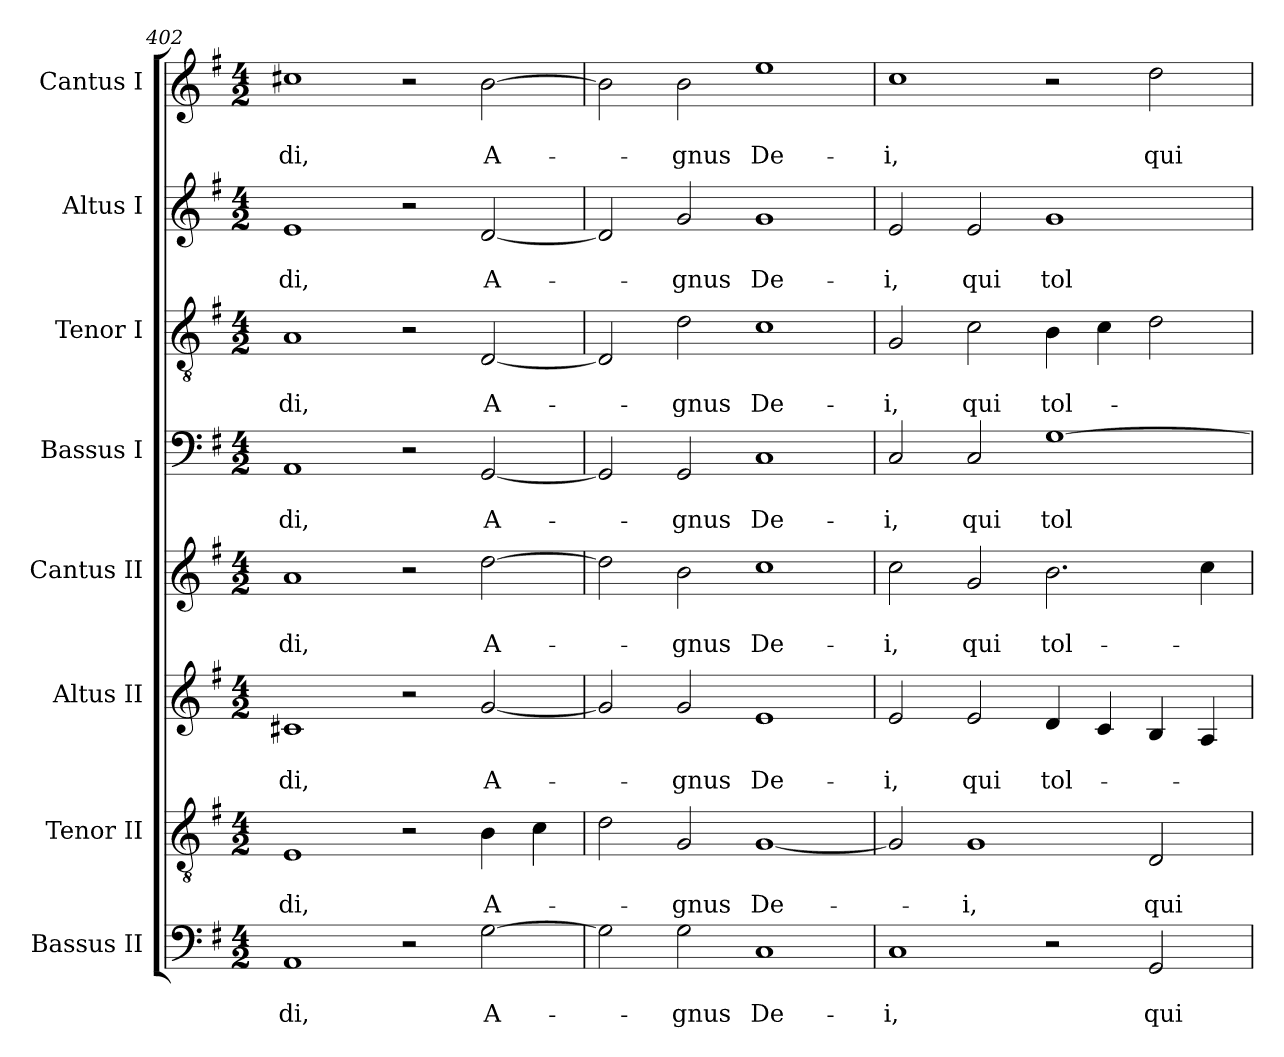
**kern	**text	**text	**kern	**text	**text	**kern	**text	**text	**kern	**text	**text	**kern	**text	**text	**kern	**text	**text	**kern	**text	**text	**kern	**text	**text
*part8	*part8	*part8	*part7	*part7	*part7	*part6	*part6	*part6	*part5	*part5	*part5	*part4	*part4	*part4	*part3	*part3	*part3	*part2	*part2	*part2	*part1	*part1	*part1
*staff8	*staff8	*staff8	*staff7	*staff7	*staff7	*staff6	*staff6	*staff6	*staff5	*staff5	*staff5	*staff4	*staff4	*staff4	*staff3	*staff3	*staff3	*staff2	*staff2	*staff2	*staff1	*staff1	*staff1
*I"Bassus II	*	*	*I"Tenor II	*	*	*I"Altus II	*	*	*I"Cantus II	*	*	*I"Bassus I	*	*	*I"Tenor I	*	*	*I"Altus I	*	*	*I"Cantus I	*	*
*I'B II	*	*	*I'T II	*	*	*I'A II	*	*	*I'C II	*	*	*I'B I	*	*	*I'T I	*	*	*I'A I	*	*	*I'C I	*	*
*clefF4	*	*	*clefGv2	*	*	*clefG2	*	*	*clefG2	*	*	*clefF4	*	*	*clefGv2	*	*	*clefG2	*	*	*clefG2	*	*
*k[f#]	*	*	*k[f#]	*	*	*k[f#]	*	*	*k[f#]	*	*	*k[f#]	*	*	*k[f#]	*	*	*k[f#]	*	*	*k[f#]	*	*
*G:	*	*	*G:	*	*	*G:	*	*	*G:	*	*	*G:	*	*	*G:	*	*	*G:	*	*	*G:	*	*
*M4/2	*	*	*M4/2	*	*	*M4/2	*	*	*M4/2	*	*	*M4/2	*	*	*M4/2	*	*	*M4/2	*	*	*M4/2	*	*
=402	=402	=402	=402	=402	=402	=402	=402	=402	=402	=402	=402	=402	=402	=402	=402	=402	=402	=402	=402	=402	=402	=402	=402
!	!	!LO:LY:b	!	!	!	!	!	!	!	!	!	!	!	!	!	!	!	!	!	!	!	!	!
!	!	!	!	!	!LO:LY:b	!	!	!	!	!	!	!	!	!	!	!	!	!	!	!	!	!	!
!	!	!	!	!	!	!	!	!LO:LY:b	!	!	!	!	!	!	!	!	!	!	!	!	!	!	!
!	!	!	!	!	!	!	!	!	!	!	!LO:LY:b	!	!	!	!	!	!	!	!	!	!	!	!
!	!	!	!	!	!	!	!	!	!	!	!	!	!	!LO:LY:b	!	!	!	!	!	!	!	!	!
!	!	!	!	!	!	!	!	!	!	!	!	!	!	!	!	!	!LO:LY:b	!	!	!	!	!	!
!	!	!	!	!	!	!	!	!	!	!	!	!	!	!	!	!	!	!	!	!LO:LY:b	!	!	!
!	!	!	!	!	!	!	!	!	!	!	!	!	!	!	!	!	!	!	!	!	!	!	!LO:LY:b
1AA	.	-di,	1E	.	-di,	1c#X	.	-di,	1a	.	-di,	1AA	.	-di,	1A	.	-di,	1e	.	-di,	1cc#X	.	-di,
2r	.	.	2r	.	.	2r	.	.	2r	.	.	2r	.	.	2r	.	.	2r	.	.	2r	.	.
!	!	!LO:LY:b	!	!	!	!	!	!	!	!	!	!	!	!	!	!	!	!	!	!	!	!	!
!	!	!	!	!	!LO:LY:b	!	!	!	!	!	!	!	!	!	!	!	!	!	!	!	!	!	!
!	!	!	!	!	!	!	!	!LO:LY:b	!	!	!	!	!	!	!	!	!	!	!	!	!	!	!
!	!	!	!	!	!	!	!	!	!	!	!LO:LY:b	!	!	!	!	!	!	!	!	!	!	!	!
!	!	!	!	!	!	!	!	!	!	!	!	!	!	!LO:LY:b	!	!	!	!	!	!	!	!	!
!	!	!	!	!	!	!	!	!	!	!	!	!	!	!	!	!	!LO:LY:b	!	!	!	!	!	!
!	!	!	!	!	!	!	!	!	!	!	!	!	!	!	!	!	!	!	!	!LO:LY:b	!	!	!
!	!	!	!	!	!	!	!	!	!	!	!	!	!	!	!	!	!	!	!	!	!	!	!LO:LY:b
[2G\	.	A-	4B\	.	A-	[2g/	.	A-	[2dd\	.	A-	[2GG/	.	A-	[2D/	.	A-	[2d/	.	A-	[2b\	.	A-
.	.	.	4c\	.	.	.	.	.	.	.	.	.	.	.	.	.	.	.	.	.	.	.	.
!!LO:LB:g=z
=403	=403	=403	=403	=403	=403	=403	=403	=403	=403	=403	=403	=403	=403	=403	=403	=403	=403	=403	=403	=403	=403	=403	=403
2G\]	.	.	2d\	.	.	2g/]	.	.	2dd\]	.	.	2GG/]	.	.	2D/]	.	.	2d/]	.	.	2b\]	.	.
!	!	!LO:LY:b	!	!	!	!	!	!	!	!	!	!	!	!	!	!	!	!	!	!	!	!	!
!	!	!	!	!	!LO:LY:b	!	!	!	!	!	!	!	!	!	!	!	!	!	!	!	!	!	!
!	!	!	!	!	!	!	!	!LO:LY:b	!	!	!	!	!	!	!	!	!	!	!	!	!	!	!
!	!	!	!	!	!	!	!	!	!	!	!LO:LY:b	!	!	!	!	!	!	!	!	!	!	!	!
!	!	!	!	!	!	!	!	!	!	!	!	!	!	!LO:LY:b	!	!	!	!	!	!	!	!	!
!	!	!	!	!	!	!	!	!	!	!	!	!	!	!	!	!	!LO:LY:b	!	!	!	!	!	!
!	!	!	!	!	!	!	!	!	!	!	!	!	!	!	!	!	!	!	!	!LO:LY:b	!	!	!
!	!	!	!	!	!	!	!	!	!	!	!	!	!	!	!	!	!	!	!	!	!	!	!LO:LY:b
2G\	.	-gnus	2G/	.	-gnus	2g/	.	-gnus	2b\	.	-gnus	2GG/	.	-gnus	2d\	.	-gnus	2g/	.	-gnus	2b\	.	-gnus
!	!	!LO:LY:b	!	!	!	!	!	!	!	!	!	!	!	!	!	!	!	!	!	!	!	!	!
!	!	!	!	!	!LO:LY:b	!	!	!	!	!	!	!	!	!	!	!	!	!	!	!	!	!	!
!	!	!	!	!	!	!	!	!LO:LY:b	!	!	!	!	!	!	!	!	!	!	!	!	!	!	!
!	!	!	!	!	!	!	!	!	!	!	!LO:LY:b	!	!	!	!	!	!	!	!	!	!	!	!
!	!	!	!	!	!	!	!	!	!	!	!	!	!	!LO:LY:b	!	!	!	!	!	!	!	!	!
!	!	!	!	!	!	!	!	!	!	!	!	!	!	!	!	!	!LO:LY:b	!	!	!	!	!	!
!	!	!	!	!	!	!	!	!	!	!	!	!	!	!	!	!	!	!	!	!LO:LY:b	!	!	!
!	!	!	!	!	!	!	!	!	!	!	!	!	!	!	!	!	!	!	!	!	!	!	!LO:LY:b
1C	.	De-	[1G	.	De-	1e	.	De-	1cc	.	De-	1C	.	De-	1c	.	De-	1g	.	De-	1ee	.	De-
=404	=404	=404	=404	=404	=404	=404	=404	=404	=404	=404	=404	=404	=404	=404	=404	=404	=404	=404	=404	=404	=404	=404	=404
!	!	!LO:LY:b	!	!	!	!	!	!	!	!	!	!	!	!	!	!	!	!	!	!	!	!	!
!	!	!	!	!	!	!	!	!LO:LY:b	!	!	!	!	!	!	!	!	!	!	!	!	!	!	!
!	!	!	!	!	!	!	!	!	!	!	!LO:LY:b	!	!	!	!	!	!	!	!	!	!	!	!
!	!	!	!	!	!	!	!	!	!	!	!	!	!	!LO:LY:b	!	!	!	!	!	!	!	!	!
!	!	!	!	!	!	!	!	!	!	!	!	!	!	!	!	!	!LO:LY:b	!	!	!	!	!	!
!	!	!	!	!	!	!	!	!	!	!	!	!	!	!	!	!	!	!	!	!LO:LY:b	!	!	!
!	!	!	!	!	!	!	!	!	!	!	!	!	!	!	!	!	!	!	!	!	!	!	!LO:LY:b
1C	.	-i,	2G/]	.	.	2e/	.	-i,	2cc\	.	-i,	2C/	.	-i,	2G/	.	-i,	2e/	.	-i,	1cc	.	-i,
!	!	!	!	!	!LO:LY:b	!	!	!	!	!	!	!	!	!	!	!	!	!	!	!	!	!	!
!	!	!	!	!	!	!	!	!LO:LY:b	!	!	!	!	!	!	!	!	!	!	!	!	!	!	!
!	!	!	!	!	!	!	!	!	!	!	!LO:LY:b	!	!	!	!	!	!	!	!	!	!	!	!
!	!	!	!	!	!	!	!	!	!	!	!	!	!	!LO:LY:b	!	!	!	!	!	!	!	!	!
!	!	!	!	!	!	!	!	!	!	!	!	!	!	!	!	!	!LO:LY:b	!	!	!	!	!	!
!	!	!	!	!	!	!	!	!	!	!	!	!	!	!	!	!	!	!	!	!LO:LY:b	!	!	!
.	.	.	1G	.	-i,	2e/	.	qui	2g/	.	qui	2C/	.	qui	2c\	.	qui	2e/	.	qui	.	.	.
!	!	!	!	!	!	!	!	!LO:LY:b	!	!	!	!	!	!	!	!	!	!	!	!	!	!	!
!	!	!	!	!	!	!	!	!	!	!	!LO:LY:b	!	!	!	!	!	!	!	!	!	!	!	!
!	!	!	!	!	!	!	!	!	!	!	!	!	!	!LO:LY:b	!	!	!	!	!	!	!	!	!
!	!	!	!	!	!	!	!	!	!	!	!	!	!	!	!	!	!LO:LY:b	!	!	!	!	!	!
!	!	!	!	!	!	!	!	!	!	!	!	!	!	!	!	!	!	!	!	!LO:LY:b	!	!	!
2r	.	.	.	.	.	4d/	.	tol-	2.b\	.	tol-	[1G	.	tol-	4B\	.	tol-	1g	.	tol-	2r	.	.
.	.	.	.	.	.	4c/	.	.	.	.	.	.	.	.	4c\	.	.	.	.	.	.	.	.
!	!	!LO:LY:b	!	!	!	!	!	!	!	!	!	!	!	!	!	!	!	!	!	!	!	!	!
!	!	!	!	!	!LO:LY:b	!	!	!	!	!	!	!	!	!	!	!	!	!	!	!	!	!	!
!	!	!	!	!	!	!	!	!	!	!	!	!	!	!	!	!	!	!	!	!	!	!	!LO:LY:b
2GG/	.	qui	2D/	.	qui	4B/	.	.	.	.	.	.	.	.	2d\	.	.	.	.	.	2dd\	.	qui
.	.	.	.	.	.	4A/	.	.	4cc\	.	.	.	.	.	.	.	.	.	.	.	.	.	.
=	=	=	=	=	=	=	=	=	=	=	=	=	=	=	=	=	=	=	=	=	=	=	=
*-	*-	*-	*-	*-	*-	*-	*-	*-	*-	*-	*-	*-	*-	*-	*-	*-	*-	*-	*-	*-	*-	*-	*-
